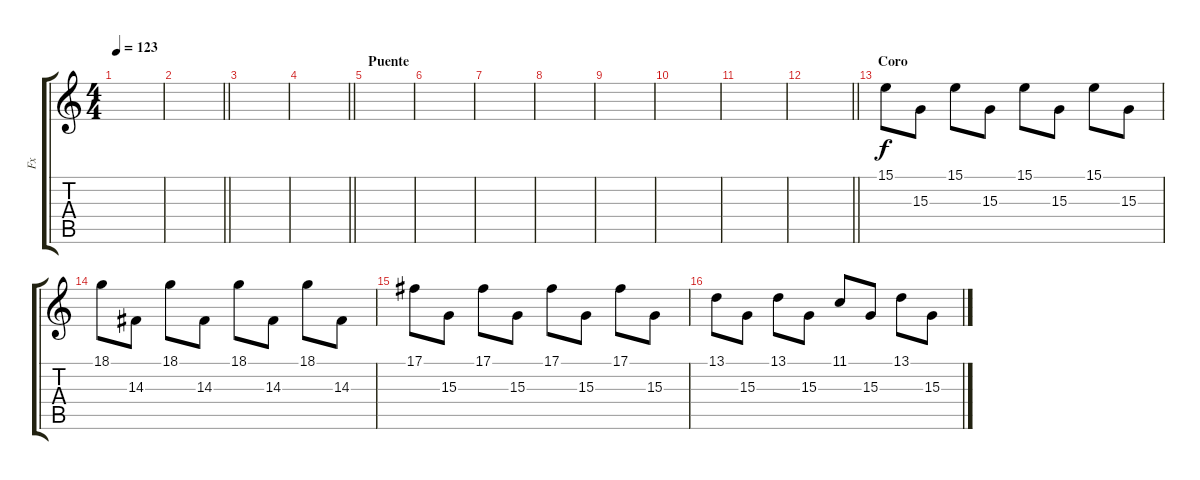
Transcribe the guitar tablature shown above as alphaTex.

\track ("Fx" "Fx") {instrument pad4choir}
\staff {score tabs}
\tuning (Db4 Ab3 E3 B2 Gb2 B1) {hide}
\ts (4 4)
\tempo 123
\clef g2
\ks aminor
|
\barLineRight lightlight
|
|
\barLineRight lightlight
|
\section ("" "Puente")
|
|
|
|
|
|
|
\barLineRight lightlight
|
\section ("" "Coro")
15.1.8 15.3.8 15.1.8 15.3.8 15.1.8 15.3.8 15.1.8 15.3.8 |
18.1.8 14.3.8 18.1.8 14.3.8 18.1.8 14.3.8 18.1.8 14.3.8 |
17.1.8 15.3.8 17.1.8 15.3.8 17.1.8 15.3.8 17.1.8 15.3.8 |
13.1.8 15.3.8 13.1.8 15.3.8 11.1.8 15.3.8 13.1.8 15.3.8
